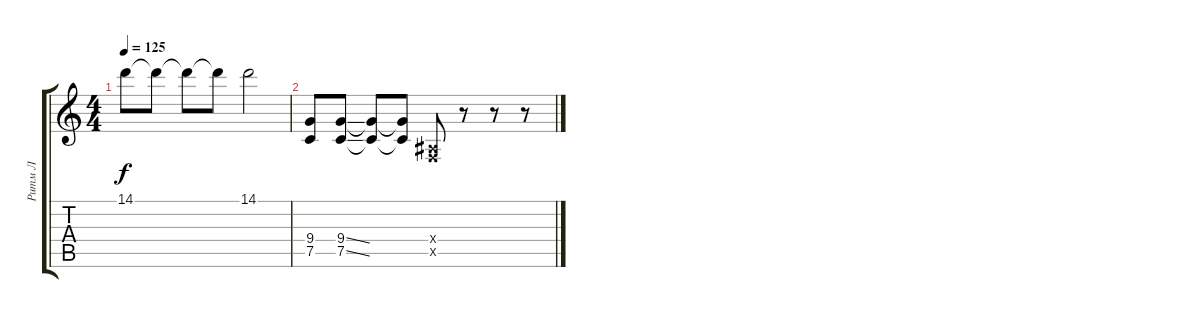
\track ("Ритм Л" "Ритм Л") {instrument distortionguitar}
\staff {score tabs}
\tuning (C4 G3 Eb3 Bb2 F2 C2) {hide}
\ts (4 4)
\tempo 125
\clef g2
\ks c
14.1{t}.8{dy f} 14.1{t}.8 14.1{t}.8 14.1{t}.8 14.1.2 |
(9.4 7.5).8 (9.4{ss} 7.5{ss}).8 (9.4{t} 7.5{t}).8 (9.4{t} 7.5{t}).8 (0.4{x} 0.5{x}).8 r.8 r.8 r.8
